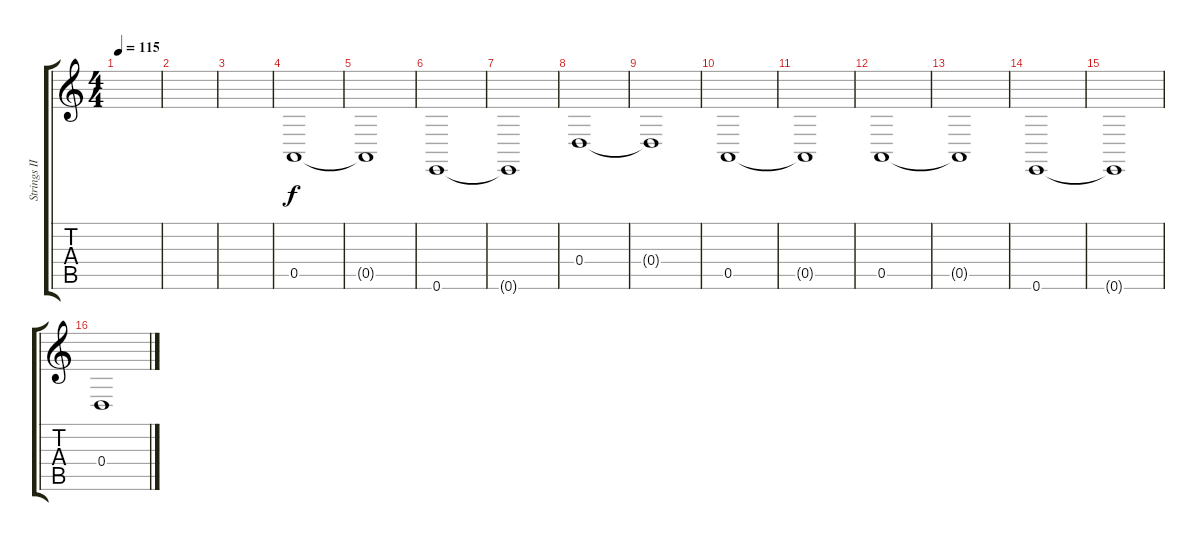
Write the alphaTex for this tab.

\track ("Strings II (Tuomas)" "Strings II") {instrument stringensemble1}
\staff {score tabs}
\tuning (E4 B3 G3 D3 A2 E2) {hide}
\ts (4 4)
\tempo 115
\clef g2
\ks c
|
|
|
0.5.1 |
0.5{t}.1 |
0.6.1 |
0.6{t}.1 |
0.4.1 |
0.4{t}.1 |
0.5.1 |
0.5{t}.1 |
0.5.1 |
0.5{t}.1 |
0.6.1 |
0.6{t}.1 |
0.4.1
